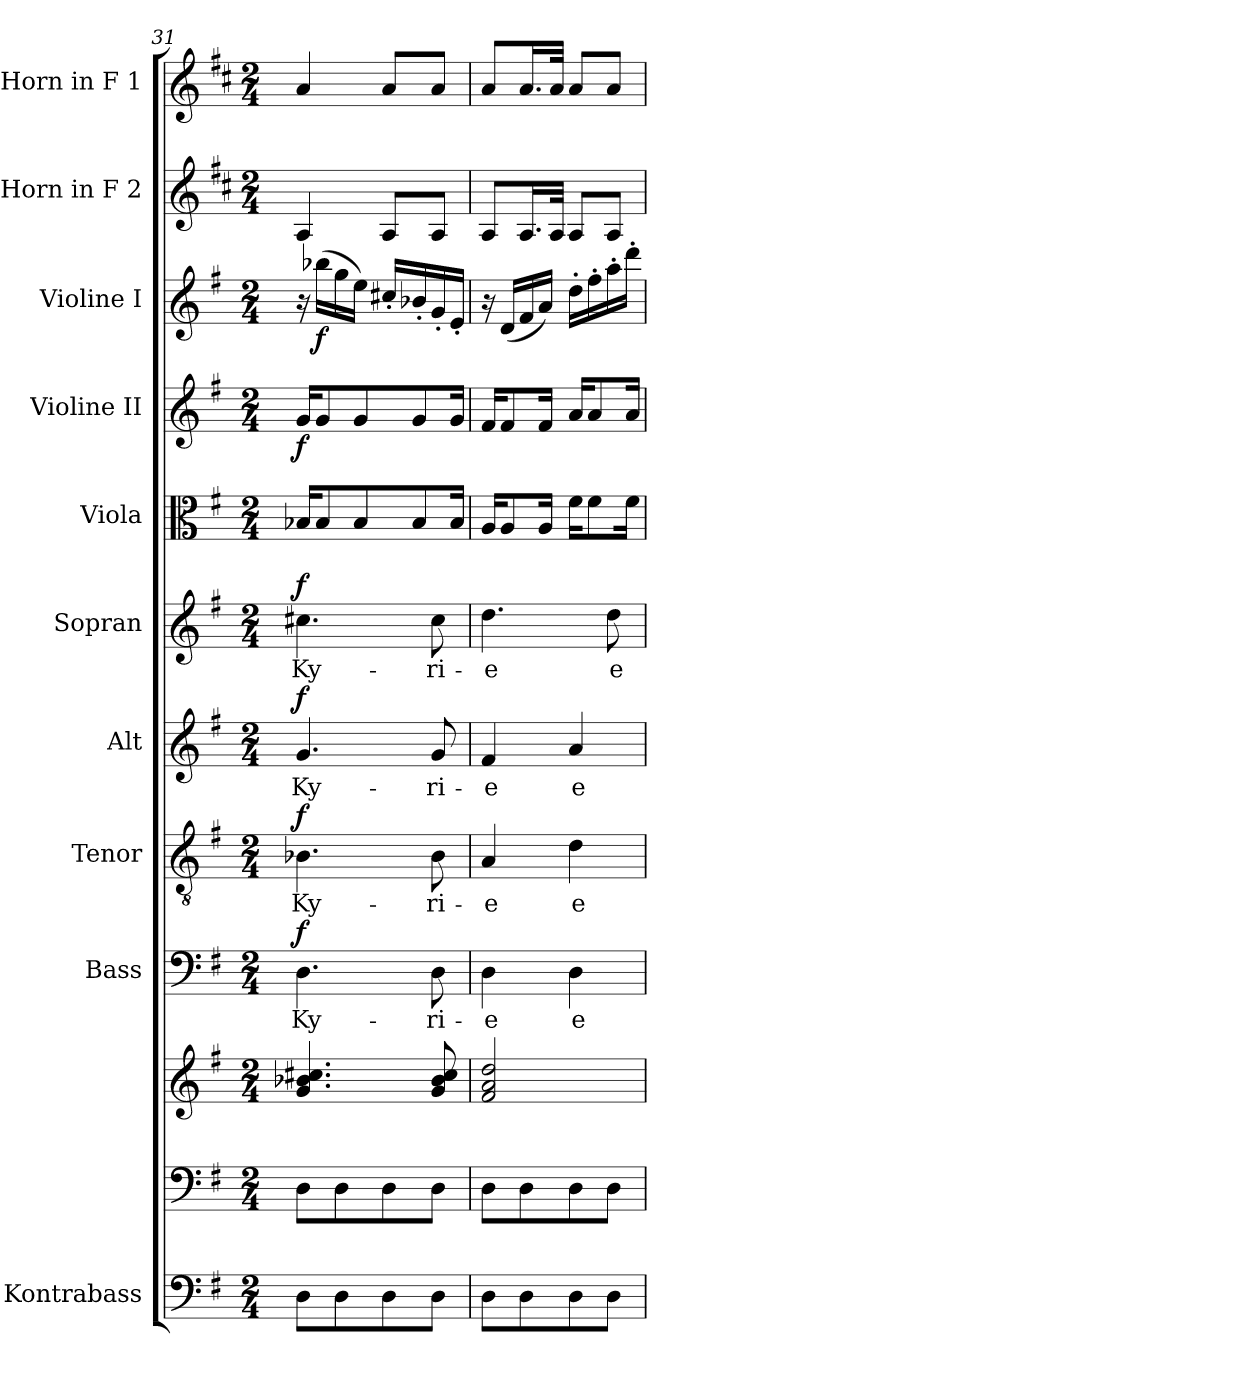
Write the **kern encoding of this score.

**kern	**kern	**kern	**kern	**text	**dynam	**kern	**text	**dynam	**kern	**text	**dynam	**kern	**text	**dynam	**kern	**kern	**dynam	**kern	**dynam	**kern	**kern
*part11	*part10	*part10	*part9	*part9	*part9	*part8	*part8	*part8	*part7	*part7	*part7	*part6	*part6	*part6	*part5	*part4	*part4	*part3	*part3	*part2	*part1
*staff12	*staff11	*staff10	*staff9	*staff9	*staff9	*staff8	*staff8	*staff8	*staff7	*staff7	*staff7	*staff6	*staff6	*staff6	*staff5	*staff4	*staff4	*staff3	*staff3	*staff2	*staff1
*I"Kontrabass	*	*	*I"Bass	*	*	*I"Tenor	*	*	*I"Alt	*	*	*I"Sopran	*	*	*I"Viola	*I"Violine II	*	*I"Violine I	*	*I"Horn in F 2	*I"Horn in F 1
*I'Kb.	*	*	*I'B.	*	*	*I'T.	*	*	*I'A.	*	*	*I'S.	*	*	*I'Vla.	*I'Vl. II	*	*I'Vl. I	*	*	*
!!LO:PB:g=z
*clefF4	*clefF4	*clefG2	*clefF4	*	*	*clefGv2	*	*	*clefG2	*	*	*clefG2	*	*	*clefC3	*clefG2	*	*clefG2	*	*clefG2	*clefG2
*ITrd7c12	*	*	*	*	*	*	*	*	*	*	*	*	*	*	*	*	*	*	*	*ITrd4c7	*ITrd4c7
*k[f#]	*k[f#]	*k[f#]	*k[f#]	*	*	*k[f#]	*	*	*k[f#]	*	*	*k[f#]	*	*	*k[f#]	*k[f#]	*	*k[f#]	*	*k[f#]	*k[f#]
*G:	*G:	*G:	*G:	*	*	*G:	*	*	*G:	*	*	*G:	*	*	*G:	*G:	*	*G:	*	*G:	*G:
*M2/4	*M2/4	*M2/4	*M2/4	*	*	*M2/4	*	*	*M2/4	*	*	*M2/4	*	*	*M2/4	*M2/4	*	*M2/4	*	*M2/4	*M2/4
=31	=31	=31	=31	=31	=31	=31	=31	=31	=31	=31	=31	=31	=31	=31	=31	=31	=31	=31	=31	=31	=31
!	!	!	!	!LO:LY:b	!LO:DY:a	!	!LO:LY:b	!LO:DY:a	!	!LO:LY:b	!LO:DY:a	!	!LO:LY:b	!LO:DY:a	!	!	!LO:DY:b	!	!	!	!
8DD\L	8D\L	4.g/ 4.b-X/ 4.cc#X/	4.D\	Ky-	f	4.B-X\	Ky-	f	4.g/	Ky-	f	4.cc#X\	Ky-	f	16B-X/KL	16g/KL	f	16r	.	4D/	4d/
!	!	!	!	!	!	!	!	!	!	!	!	!	!	!	!	!	!	!	!LO:DY:b	!	!
.	.	.	.	.	.	.	.	.	.	.	.	.	.	.	8B-/	8g/	.	(>16bb-X\LL	f	.	.
8DD\	8D\	.	.	.	.	.	.	.	.	.	.	.	.	.	.	.	.	16gg\	.	.	.
.	.	.	.	.	.	.	.	.	.	.	.	.	.	.	8B-/	8g/	.	16ee\JJ)	.	.	.
8DD\	8D\	.	.	.	.	.	.	.	.	.	.	.	.	.	.	.	.	16cc#X'</LL	.	8D/L	8d/L
.	.	.	.	.	.	.	.	.	.	.	.	.	.	.	8B-/	8g/	.	16b-X'</	.	.	.
!	!	!	!	!LO:LY:b	!	!	!LO:LY:b	!	!	!LO:LY:b	!	!	!LO:LY:b	!	!	!	!	!	!	!	!
8DD\J	8D\J	8g/ 8b-/ 8cc#/	8D\	-ri-	.	8B-\	-ri-	.	8g/	-ri-	.	8cc#\	-ri-	.	.	.	.	16g'</	.	8D/J	8d/J
.	.	.	.	.	.	.	.	.	.	.	.	.	.	.	16B-/Jk	16g/Jk	.	16e'</JJ	.	.	.
=32	=32	=32	=32	=32	=32	=32	=32	=32	=32	=32	=32	=32	=32	=32	=32	=32	=32	=32	=32	=32	=32
!	!	!	!	!LO:LY:b	!	!	!LO:LY:b	!	!	!LO:LY:b	!	!	!LO:LY:b	!	!	!	!	!	!	!	!
8DD\L	8D\L	2f#/ 2a/ 2dd/	4D\	-e	.	4A/	-e	.	4f#/	-e	.	4.dd\	-e	.	16A/KL	16f#/KL	.	16r	.	8D/L	8d/L
.	.	.	.	.	.	.	.	.	.	.	.	.	.	.	8A/	8f#/	.	(<16d/LL	.	.	.
8DD\	8D\	.	.	.	.	.	.	.	.	.	.	.	.	.	.	.	.	16f#/	.	16.D/L	16.d/L
.	.	.	.	.	.	.	.	.	.	.	.	.	.	.	16A/Jk	16f#/Jk	.	16a/JJ)	.	.	.
.	.	.	.	.	.	.	.	.	.	.	.	.	.	.	.	.	.	.	.	32D/JJk	32d/JJk
!	!	!	!	!LO:LY:b	!	!	!LO:LY:b	!	!	!LO:LY:b	!	!	!	!	!	!	!	!	!	!	!
8DD\	8D\	.	4D\	e-	.	4d\	e-	.	4a/	e-	.	.	.	.	16f#\KL	16a/KL	.	16dd'>\LL	.	8D/L	8d/L
.	.	.	.	.	.	.	.	.	.	.	.	.	.	.	8f#\	8a/	.	16ff#'>\	.	.	.
!	!	!	!	!	!	!	!	!	!	!	!	!	!LO:LY:b	!	!	!	!	!	!	!	!
8DD\J	8D\J	.	.	.	.	.	.	.	.	.	.	8dd\	e-	.	.	.	.	16aa'>\	.	8D/J	8d/J
.	.	.	.	.	.	.	.	.	.	.	.	.	.	.	16f#\Jk	16a/Jk	.	16ddd'>\JJ	.	.	.
=	=	=	=	=	=	=	=	=	=	=	=	=	=	=	=	=	=	=	=	=	=
*-	*-	*-	*-	*-	*-	*-	*-	*-	*-	*-	*-	*-	*-	*-	*-	*-	*-	*-	*-	*-	*-
